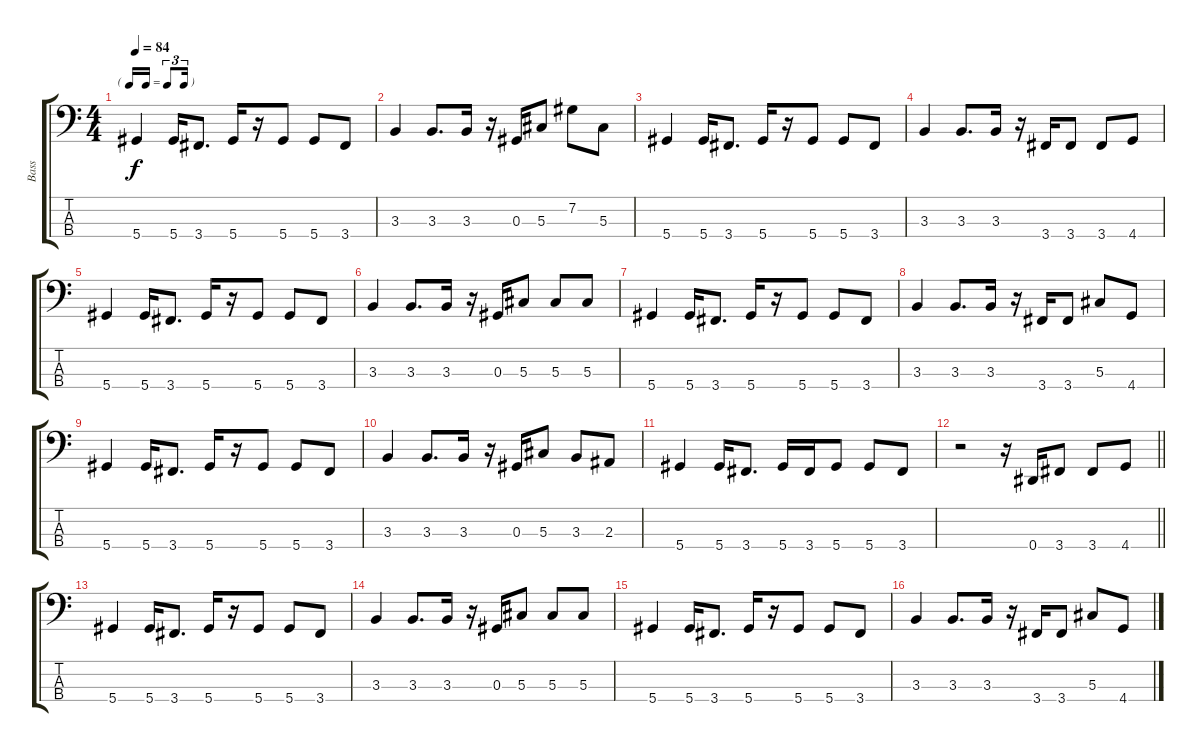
\track ("Bass" "Bass") {instrument electricbasspick}
\staff {score tabs}
\tuning (Gb2 Db2 Ab1 Eb1) {hide}
\ts (4 4)
\tf triplet16th
\section ("" " ")
\tempo 84
\clef f4
\ks c
5.4.4{dy f} 5.4.16 3.4.8{d} 5.4.16 r.16 5.4.8 5.4.8 3.4.8 |
3.3.4 3.3.8{d} 3.3.16 r.16 0.3.16 5.3.8 7.2.8 5.3.8 |
5.4.4 5.4.16 3.4.8{d} 5.4.16 r.16 5.4.8 5.4.8 3.4.8 |
3.3.4 3.3.8{d} 3.3.16 r.16 3.4.16 3.4.8 3.4.8 4.4.8 |
5.4.4 5.4.16 3.4.8{d} 5.4.16 r.16 5.4.8 5.4.8 3.4.8 |
3.3.4 3.3.8{d} 3.3.16 r.16 0.3.16 5.3.8 5.3.8 5.3.8 |
5.4.4 5.4.16 3.4.8{d} 5.4.16 r.16 5.4.8 5.4.8 3.4.8 |
3.3.4 3.3.8{d} 3.3.16 r.16 3.4.16 3.4.8 5.3.8 4.4.8 |
5.4.4 5.4.16 3.4.8{d} 5.4.16 r.16 5.4.8 5.4.8 3.4.8 |
3.3.4 3.3.8{d} 3.3.16 r.16 0.3.16 5.3.8 3.3.8 2.3.8 |
5.4.4 5.4.16 3.4.8{d} 5.4.16 3.4.16 5.4.8 5.4.8 3.4.8 |
\barLineRight lightlight
r.2 r.16 0.4.16 3.4.8 3.4.8 4.4.8 |
\section ("" " ")
5.4.4 5.4.16 3.4.8{d} 5.4.16 r.16 5.4.8 5.4.8 3.4.8 |
3.3.4 3.3.8{d} 3.3.16 r.16 0.3.16 5.3.8 5.3.8 5.3.8 |
5.4.4 5.4.16 3.4.8{d} 5.4.16 r.16 5.4.8 5.4.8 3.4.8 |
3.3.4 3.3.8{d} 3.3.16 r.16 3.4.16 3.4.8 5.3.8 4.4.8
